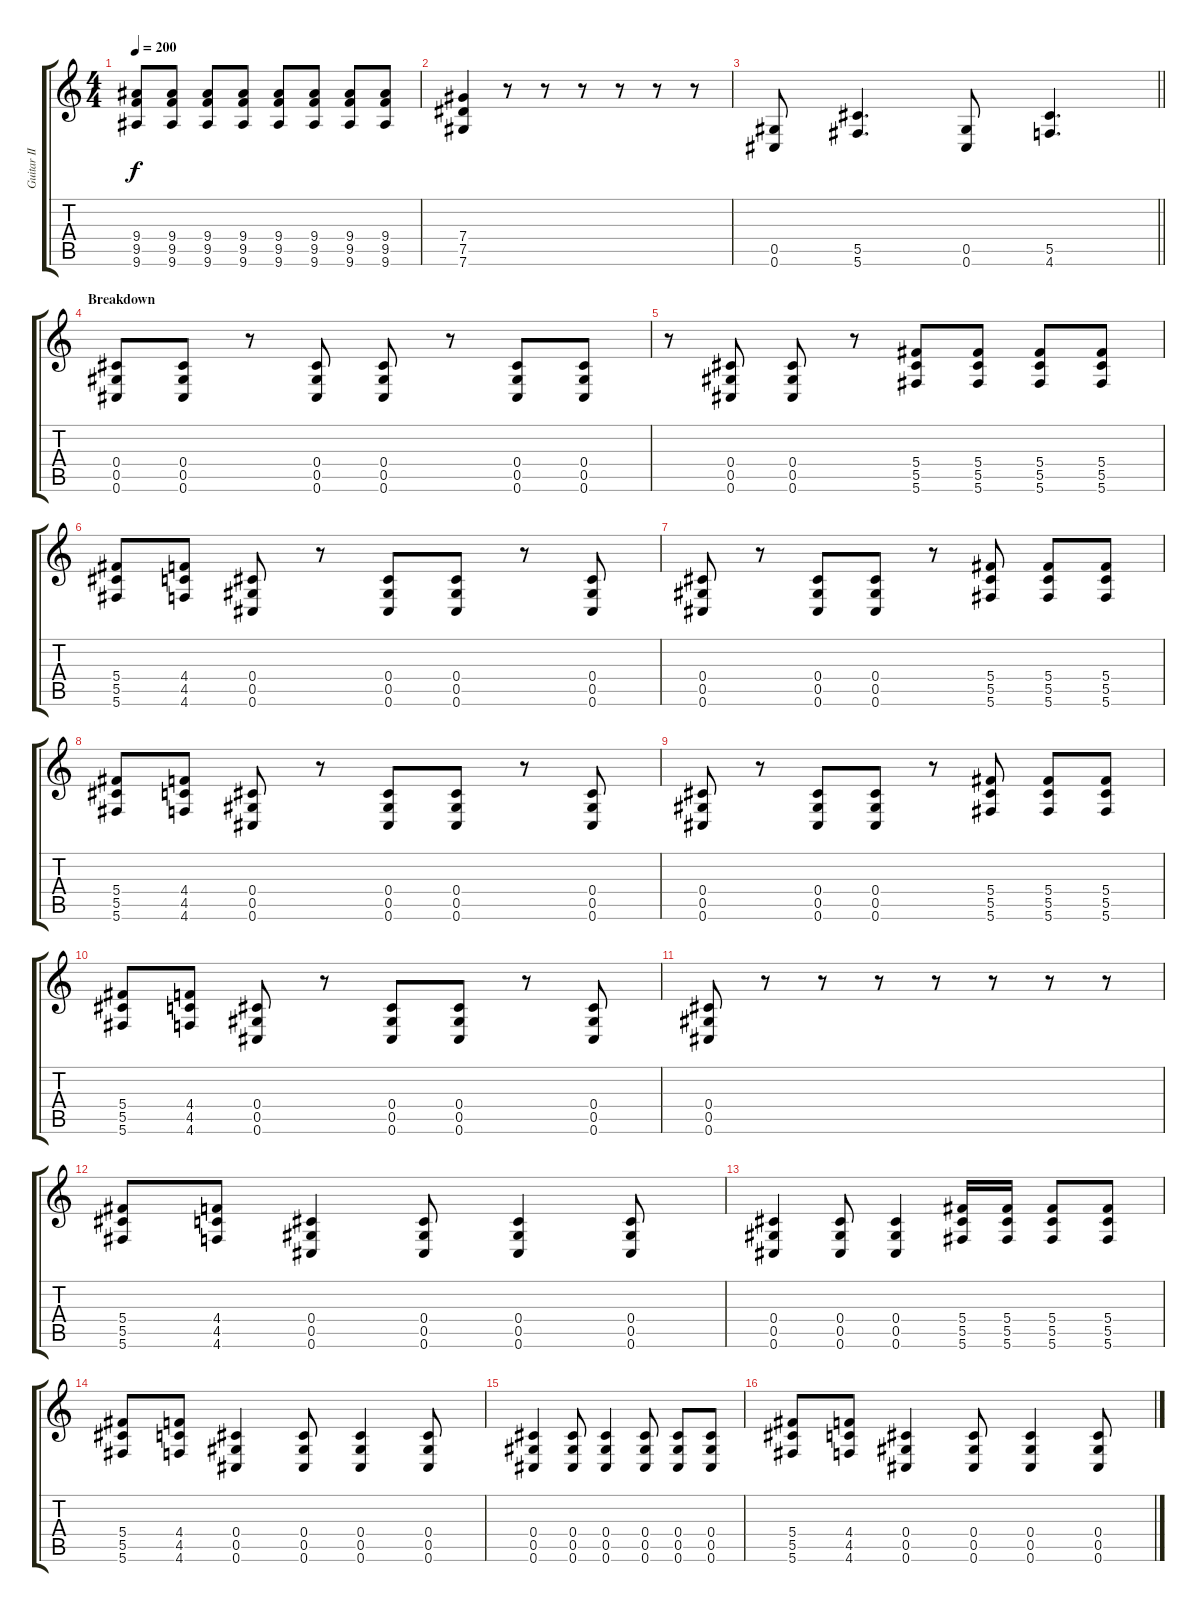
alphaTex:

\track ("Guitar II" "Guitar II") {instrument distortionguitar}
\staff {score tabs}
\tuning (Eb4 Bb3 Gb3 Db3 Ab2 Db2) {hide}
\ts (4 4)
\tempo 200
\clef g2
\ks c
(9.4 9.5 9.6).8{dy f} (9.4 9.5 9.6).8 (9.4 9.5 9.6).8 (9.4 9.5 9.6).8 (9.4 9.5 9.6).8 (9.4 9.5 9.6).8 (9.4 9.5 9.6).8 (9.4 9.5 9.6).8 |
(7.4 7.5 7.6).4 r.8 r.8 r.8 r.8 r.8 r.8 |
\barLineRight lightlight
(0.5 0.6).8 (5.5 5.6).4{d} (0.5 0.6).8 (5.5 4.6).4{d} |
\section ("" "Breakdown")
(0.4 0.5 0.6).8 (0.4 0.5 0.6).8 r.8 (0.4 0.5 0.6).8 (0.4 0.5 0.6).8 r.8 (0.4 0.5 0.6).8 (0.4 0.5 0.6).8 |
r.8 (0.4 0.5 0.6).8 (0.4 0.5 0.6).8 r.8 (5.4 5.5 5.6).8 (5.4 5.5 5.6).8 (5.4 5.5 5.6).8 (5.4 5.5 5.6).8 |
(5.4 5.5 5.6).8 (4.4 4.5 4.6).8 (0.4 0.5 0.6).8 r.8 (0.4 0.5 0.6).8 (0.4 0.5 0.6).8 r.8 (0.4 0.5 0.6).8 |
(0.4 0.5 0.6).8 r.8 (0.4 0.5 0.6).8 (0.4 0.5 0.6).8 r.8 (5.4 5.5 5.6).8 (5.4 5.5 5.6).8 (5.4 5.5 5.6).8 |
(5.4 5.5 5.6).8 (4.4 4.5 4.6).8 (0.4 0.5 0.6).8 r.8 (0.4 0.5 0.6).8 (0.4 0.5 0.6).8 r.8 (0.4 0.5 0.6).8 |
(0.4 0.5 0.6).8 r.8 (0.4 0.5 0.6).8 (0.4 0.5 0.6).8 r.8 (5.4 5.5 5.6).8 (5.4 5.5 5.6).8 (5.4 5.5 5.6).8 |
(5.4 5.5 5.6).8 (4.4 4.5 4.6).8 (0.4 0.5 0.6).8 r.8 (0.4 0.5 0.6).8 (0.4 0.5 0.6).8 r.8 (0.4 0.5 0.6).8 |
(0.4 0.5 0.6).8 r.8 r.8 r.8 r.8 r.8 r.8 r.8 |
(5.4 5.5 5.6).8 (4.4 4.5 4.6).8 (0.4 0.5 0.6).4 (0.4 0.5 0.6).8 (0.4 0.5 0.6).4 (0.4 0.5 0.6).8 |
(0.4 0.5 0.6).4 (0.4 0.5 0.6).8 (0.4 0.5 0.6).4 (5.4 5.5 5.6).16 (5.4 5.5 5.6).16 (5.4 5.5 5.6).8 (5.4 5.5 5.6).8 |
(5.4 5.5 5.6).8 (4.4 4.5 4.6).8 (0.4 0.5 0.6).4 (0.4 0.5 0.6).8 (0.4 0.5 0.6).4 (0.4 0.5 0.6).8 |
(0.4 0.5 0.6).4 (0.4 0.5 0.6).8 (0.4 0.5 0.6).4 (0.4 0.5 0.6).8 (0.4 0.5 0.6).8 (0.4 0.5 0.6).8 |
(5.4 5.5 5.6).8 (4.4 4.5 4.6).8 (0.4 0.5 0.6).4 (0.4 0.5 0.6).8 (0.4 0.5 0.6).4 (0.4 0.5 0.6).8
